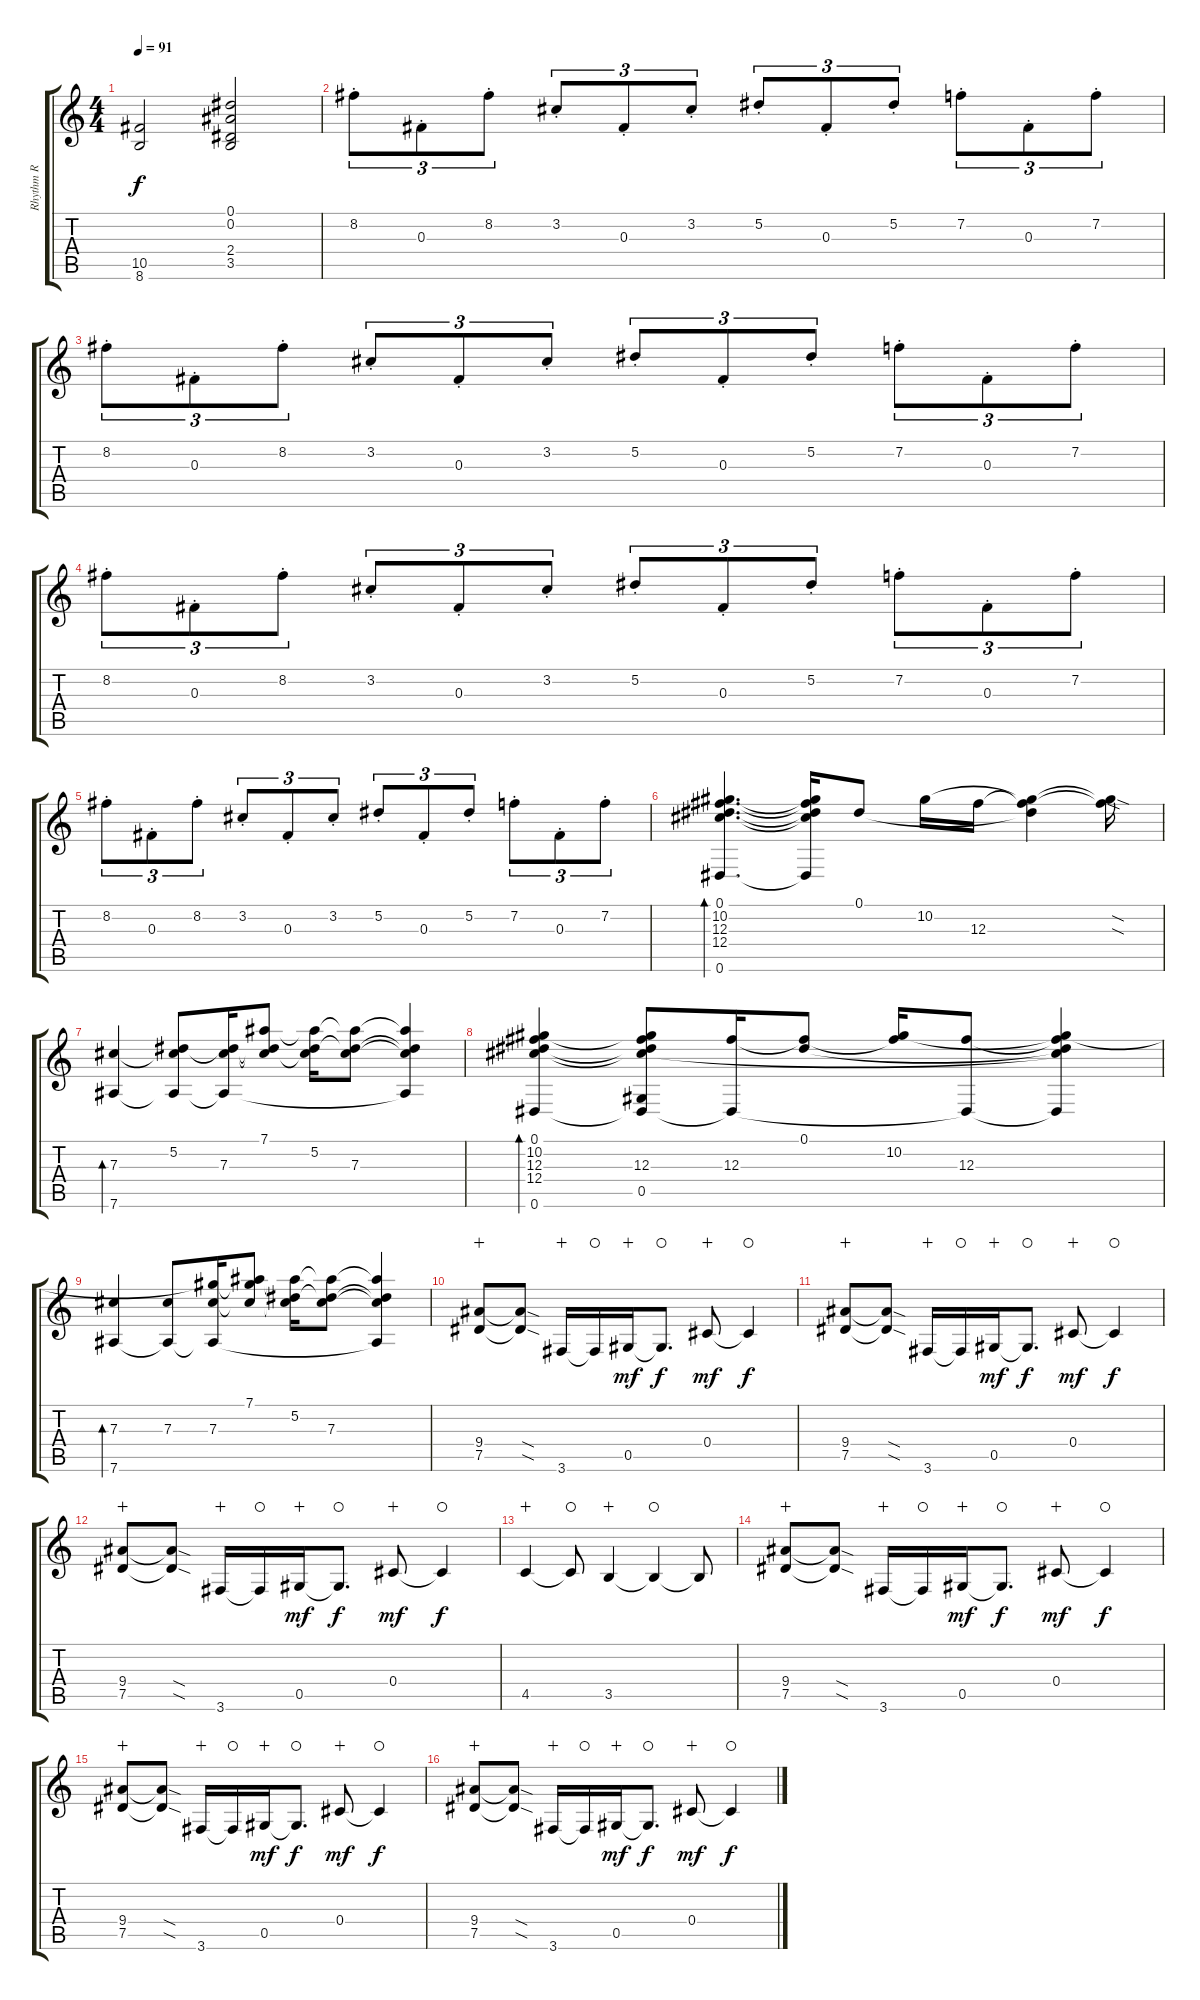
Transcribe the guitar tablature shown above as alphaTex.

\track ("Rhythm R" "Rhythm R") {instrument acousticguitarsteel}
\staff {score tabs}
\tuning (Eb4 Bb3 Gb3 Db3 Ab2 Eb2) {hide}
\ts (4 4)
\tempo 91
\clef g2
\ks c
(10.5{t} 8.6{t}).2{dy f} (0.1 0.2 2.4 3.5).2 |
8.2{st}.8{tu (3 2) volume 7 instrument electricguitarclean} 0.3{st}.8{tu (3 2)} 8.2{st}.8{tu (3 2)} 3.2{st}.8{tu (3 2)} 0.3{st}.8{tu (3 2)} 3.2{st}.8{tu (3 2)} 5.2{st}.8{tu (3 2)} 0.3{st}.8{tu (3 2)} 5.2{st}.8{tu (3 2)} 7.2{st}.8{tu (3 2)} 0.3{st}.8{tu (3 2)} 7.2{st}.8{tu (3 2)} |
8.2{st}.8{tu (3 2)} 0.3{st}.8{tu (3 2)} 8.2{st}.8{tu (3 2)} 3.2{st}.8{tu (3 2)} 0.3{st}.8{tu (3 2)} 3.2{st}.8{tu (3 2)} 5.2{st}.8{tu (3 2)} 0.3{st}.8{tu (3 2)} 5.2{st}.8{tu (3 2)} 7.2{st}.8{tu (3 2)} 0.3{st}.8{tu (3 2)} 7.2{st}.8{tu (3 2)} |
8.2{st}.8{tu (3 2)} 0.3{st}.8{tu (3 2)} 8.2{st}.8{tu (3 2)} 3.2{st}.8{tu (3 2)} 0.3{st}.8{tu (3 2)} 3.2{st}.8{tu (3 2)} 5.2{st}.8{tu (3 2)} 0.3{st}.8{tu (3 2)} 5.2{st}.8{tu (3 2)} 7.2{st}.8{tu (3 2)} 0.3{st}.8{tu (3 2)} 7.2{st}.8{tu (3 2)} |
8.2{st}.8{tu (3 2)} 0.3{st}.8{tu (3 2)} 8.2{st}.8{tu (3 2)} 3.2{st}.8{tu (3 2)} 0.3{st}.8{tu (3 2)} 3.2{st}.8{tu (3 2)} 5.2{st}.8{tu (3 2)} 0.3{st}.8{tu (3 2)} 5.2{st}.8{tu (3 2)} 7.2{st}.8{tu (3 2)} 0.3{st}.8{tu (3 2)} 7.2{st}.8{tu (3 2)} |
(0.1 10.2 12.3 12.4 0.6).4{d bd 120 instrument electricguitarclean} (0.1{t} 10.2{t} 12.3{t} 12.4{t} 0.6{t}).16 0.1.8 10.2.16 12.3.16 (0.1{t} 10.2{t} 12.3{t}).4 (10.2{sod t} 12.3{sod t}).16 |
(7.3 7.6).4{bd 120} (5.2 7.3{t} 7.6{t}).8 (5.2{t} 7.3 7.6{t}).16 (7.1 5.2{t} 7.3{t}).8 (7.1{t} 5.2 7.3{t}).16 (7.1{t} 5.2{t} 7.3).8 (7.1{t} 5.2{t} 7.3{t} 7.6{t}).4 |
(0.1 10.2 12.3 12.4 0.6).4{bd 30 instrument electricguitarclean} (0.1{t} 10.2{t} 12.3 12.4{t} 0.5 0.6{t}).8 (12.3 0.6{t}).16 (0.1 12.3{t}).8 (10.2 12.3{t}).16 (12.3 0.6{t}).8 (0.1{t} 10.2{t} 12.3{t} 12.4{t} 0.6{t}).4 |
(7.3 7.6).4{bd 120} (7.3 7.6{t}).8 (10.2{t} 7.3 7.6{t}).16 (7.1 10.2{t} 7.3{t}).8 (7.1{t} 5.2 7.3{t}).16 (7.1{t} 5.2{t} 7.3).8 (7.1{t} 5.2{t} 7.3{t} 7.6{t}).4 |
(9.4 7.5).8{volume 16 instrument distortionguitar wahc} (9.4{sod t} 7.5{sod t}).8 3.6.16{wahc} 3.6{t}.16{waho} 0.5.16{dy mf wahc} 0.5{t}.8{d dy f waho} 0.4.8{dy mf wahc} 0.4{t}.4{dy f waho} |
(9.4 7.5).8{wahc} (9.4{sod t} 7.5{sod t}).8 3.6.16{wahc} 3.6{t}.16{waho} 0.5.16{dy mf wahc} 0.5{t}.8{d dy f waho} 0.4.8{dy mf wahc} 0.4{t}.4{dy f waho} |
(9.4 7.5).8{wahc} (9.4{sod t} 7.5{sod t}).8 3.6.16{wahc} 3.6{t}.16{waho} 0.5.16{dy mf wahc} 0.5{t}.8{d dy f waho} 0.4.8{dy mf wahc} 0.4{t}.4{dy f waho} |
4.5.4{wahc} 4.5{t}.8{waho} 3.5.4{wahc} 3.5{t}.4{waho} 3.5{t}.8 |
(9.4 7.5).8{volume 16 instrument distortionguitar wahc} (9.4{sod t} 7.5{sod t}).8 3.6.16{wahc} 3.6{t}.16{waho} 0.5.16{dy mf wahc} 0.5{t}.8{d dy f waho} 0.4.8{dy mf wahc} 0.4{t}.4{dy f waho} |
(9.4 7.5).8{wahc} (9.4{sod t} 7.5{sod t}).8 3.6.16{wahc} 3.6{t}.16{waho} 0.5.16{dy mf wahc} 0.5{t}.8{d dy f waho} 0.4.8{dy mf wahc} 0.4{t}.4{dy f waho} |
(9.4 7.5).8{wahc} (9.4{sod t} 7.5{sod t}).8 3.6.16{wahc} 3.6{t}.16{waho} 0.5.16{dy mf wahc} 0.5{t}.8{d dy f waho} 0.4.8{dy mf wahc} 0.4{t}.4{dy f waho}
